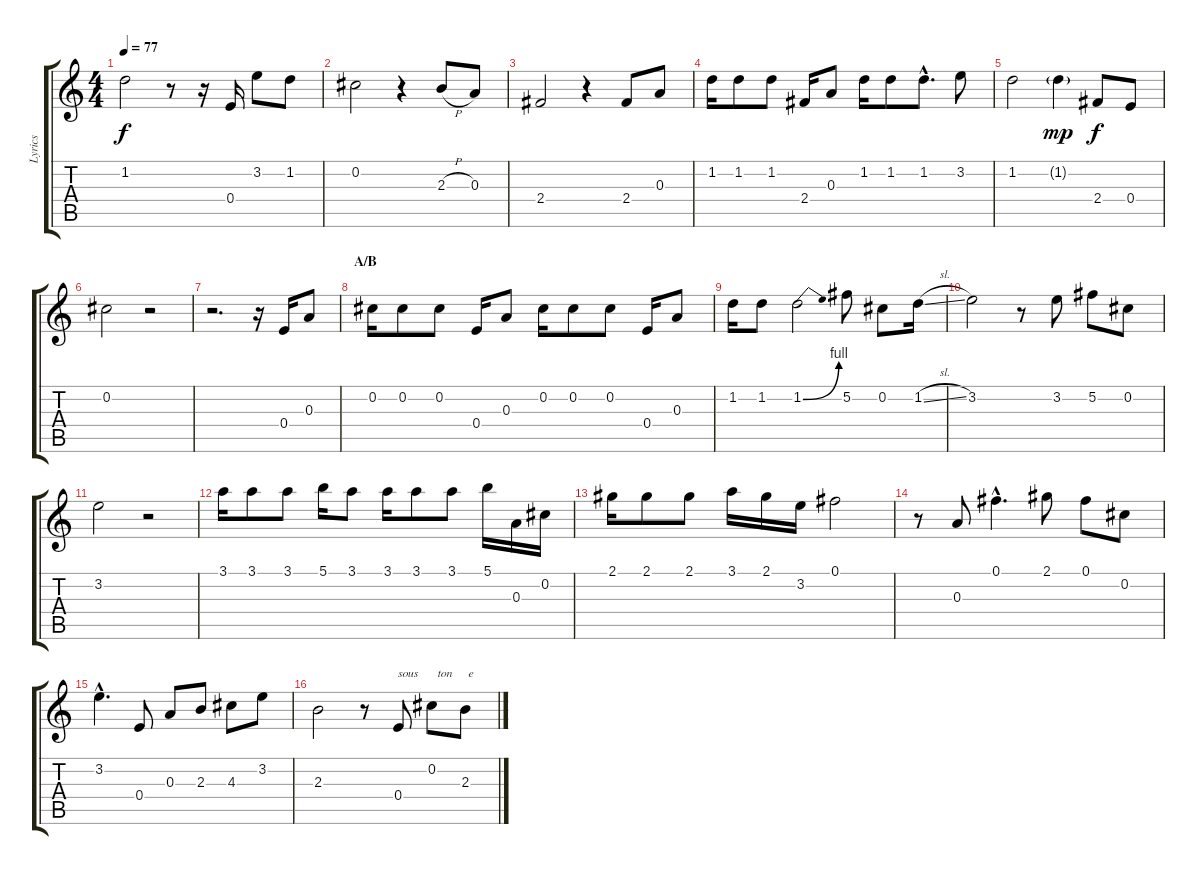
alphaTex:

\track ("Lyrics" "Lyrics") {instrument slapbass1}
\staff {score tabs}
\tuning (Gb4 Db4 A3 E3 B2 Gb2) {hide}
\ts (4 4)
\tempo 77
\clef g2
\ks c
1.2.2{dy f} r.8 r.16 0.4.16 3.2.8 1.2.8 |
0.2.2 r.4 2.3{h}.8 0.3.8 |
2.4.2 r.4 2.4.8 0.3.8 |
1.2.16 1.2.8 1.2.8 2.4.16 0.3.8 1.2.16 1.2.8 1.2{hac}.8{d} 3.2.8 |
1.2.2 1.2{g}.4{dy mp} 2.4.8{dy f} 0.4.8 |
0.2.2 r.2 |
r.2{d} r.16 0.4.16 0.3.8 |
\section ("" "A/B")
0.2.16 0.2.8 0.2.8 0.4.16 0.3.8 0.2.16 0.2.8 0.2.8 0.4.16 0.3.8 |
1.2.16 1.2.8 1.2{be (bend 0 0 60 4)}.2 5.2.8 0.2.8 1.2{sl}.16 |
3.2.2 r.8 3.2.8 5.2.8 0.2.8 |
3.2.2 r.2 |
3.1.16 3.1.8 3.1.8 5.1.16 3.1.8 3.1.16 3.1.8 3.1.8 5.1.16 0.3.16 0.2.16 |
2.1.16 2.1.8 2.1.8 3.1.16 2.1.16 3.2.16 0.1.2 |
r.8 0.3.8 0.1{hac}.4{d} 2.1.8 0.1.8 0.2.8 |
3.2{hac}.4{d} 0.4.8 0.3.8 2.3.8 4.3.8 3.2.8 |
2.3.2 r.8 0.4.8{txt "sous"} 0.2.8{txt "  ton"} 2.3.8{txt " e"}
